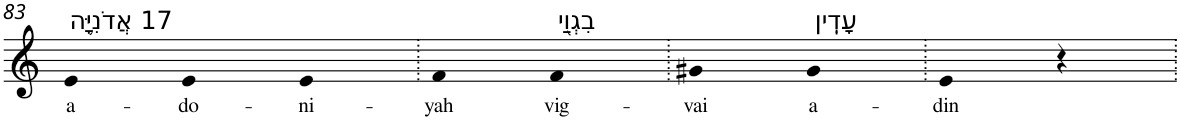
**kern	**text
*part1	*part1
*staff1	*staff1
*I"Piano	*
*I'Pno	*
!!LO:PB:g=z
*clefG2	*
*k[]	*
=83	=83
!LO:TX:a:t=17 אֲדֹנִיָּ֥ה	!
!	!LO:LY:b
4e	a-
!	!LO:LY:b
4e	-do-
!	!LO:LY:b
4e	-ni-
=84.	=84.
!	!LO:LY:b
4f	-yah
!LO:TX:a:t=בִגְוַ֖י	!
!	!LO:LY:b
4f	vig-
=85.	=85.
!	!LO:LY:b
4g#X	-vai
!LO:TX:a:t=עָדִֽין	!
!	!LO:LY:b
4g#	a-
=86.	=86.
!	!LO:LY:b
4e	-din
4r	.
=.	=.
*-	*-
